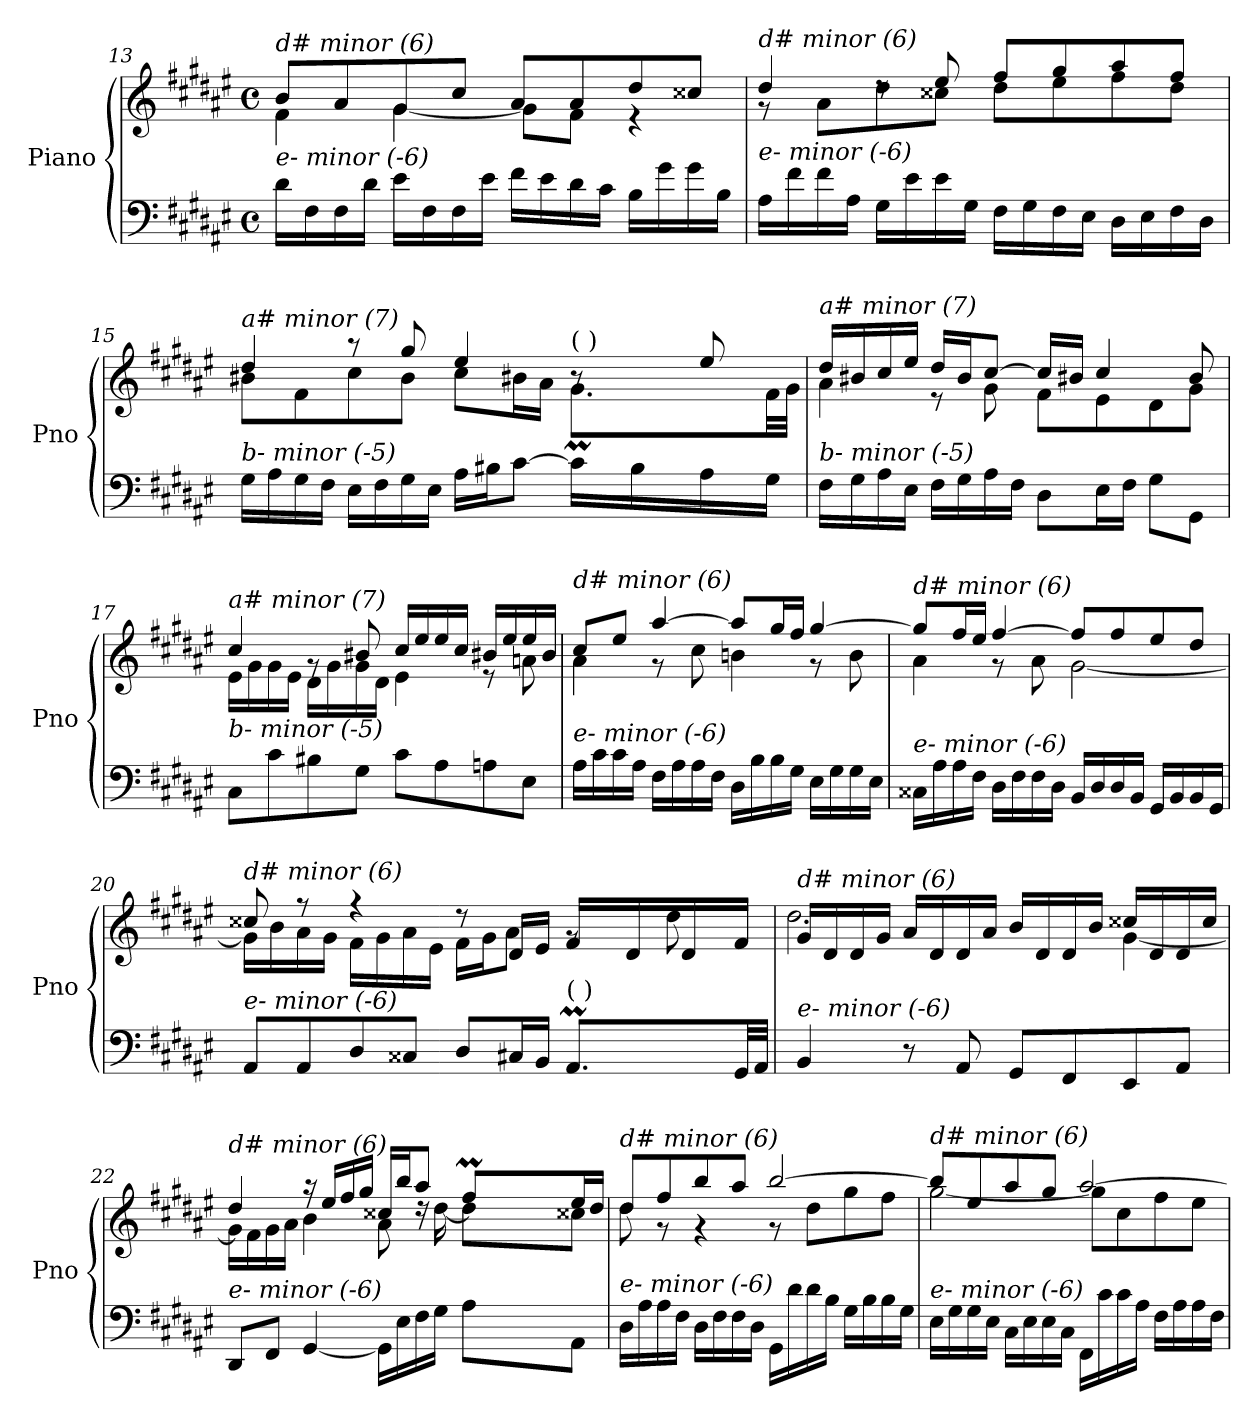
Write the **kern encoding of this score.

**kern	**kern
*part1	*part1
*staff2	*staff1
*I"Piano	*
*I'Pno	*
!!LO:LB:g=z
*clefF4	*clefG2
*k[f#c#g#d#a#e#]	*k[f#c#g#d#a#e#]
*M4/4	*M4/4
*met(c)	*met(c)
=13	=13
*	*^
!	!LO:TX:i:t=d# minor (6)	!
!LO:TX:i:t=e- minor (-6)	!	!
16d#\LL	8b/L	4f#\
16F#\	.	.
16F#\	8a#/	.
16d#\JJ	.	.
16e#\LL	8g#/	[4g#\
16F#\	.	.
16F#\	8cc#/J	.
16e#\JJ	.	.
16f#\LL	8a#/L	8g#\L]
16e#\	.	.
16d#\	8a#/	8f#\J
16c#\JJ	.	.
16B\LL	8dd#/	4r
16g#\	.	.
16g#\	8cc##X/J	.
16B\JJ	.	.
=14	=14	=14
!	!LO:TX:i:t=d# minor (6)	!
!LO:TX:i:t=e- minor (-6)	!	!
16A#\LL	4dd#/	8r
16f#\	.	.
16f#\	.	8a#\L
16A#\JJ	.	.
16G#\LL	8rdd	8dd#\
16e#\	.	.
16e#\	8ee#/	8cc##X\J
16G#\JJ	.	.
16F#\LL	8ff#/L	8dd#\L
16G#\	.	.
16F#\	8gg#/	8ee#\
16E#\JJ	.	.
16D#\LL	8aa#/	8ff#\
16E#\	.	.
16F#\	8ff#/J	8dd#\J
16D#\JJ	.	.
!!LO:LB:g=z
=15	=15	=15
*^	*	*^
!	!	!LO:TX:i:t=a# minor (7)	!	!
!LO:TX:i:t=b- minor (-5)	!	!	!	!
2.ryy	16G#\LL	4dd#/	8b#X\L	2.ryy
.	16A#\	.	.	.
.	16G#\	.	8f#\	.
.	16F#\JJ	.	.	.
.	16E#\LL	8r	8cc#\	.
.	16F#\	.	.	.
.	16G#\	8gg#/	8b#\J	.
.	16E#\JJ	.	.	.
.	16A#\LL	4ee#/	8cc#\L	.
.	16B#X\J	.	.	.
.	[8c#\J	.	16b#X\L	.
.	.	.	16a#\JJ	.
*	*	*	*	*Xtuplet
!	!	!LO:TX:a:t=(   )	!	!
8.ryy	16c#\LL]	8r	8.g#M\L	128%3a#yy
.	.	.	.	128%3g#yy
.	.	.	.	128%3a#yy
.	16B#\	.	.	.
.	.	.	.	128%3g#yy
.	.	.	.	128%3a#yy
.	.	.	.	128%3g#yy
.	16A#\	8ee#/	.	.
.	.	.	.	128%3a#yy
.	.	.	.	128%3g#yy
16ryy	16G#\JJ	.	32f#\LL	16ryy
.	.	.	32g#\JJJ	.
*v	*v	*	*	*
*	*	*v	*v
!!LO:LB:g=z
=16	=16	=16
!	!LO:TX:i:t=a# minor (7)	!
!LO:TX:i:t=b- minor (-5)	!	!
16F#\LL	16dd#/LL	4a#\
16G#\	16b#X/	.
16A#\	16cc#/	.
16E#\JJ	16ee#/JJ	.
16F#\LL	16dd#/LL	8r
16G#\	16b#/J	.
16A#\	[8cc#/J	8g#\
16F#\JJ	.	.
8D#\L	16cc#/LL]	8f#\L
.	16b#X/JJ	.
16E#\L	4cc#/	8e#\
16F#\JJ	.	.
8G#\L	.	8d#\
8GG#\J	8b#/	8g#\J
=17	=17	=17
!	!LO:TX:i:t=a# minor (7)	!
!LO:TX:i:t=b- minor (-5)	!	!
8C#\L	4cc#/	16e#\LL
.	.	16g#\
8c#\	.	16g#\
.	.	16e#\JJ
8B#X\	8rg	16d#\LL
.	.	16g#\
8G#\J	8b#X/	16g#\
.	.	16d#\JJ
8c#\L	16cc#/LL	4e#\
.	16ee#/	.
8A#\	16ee#/	.
.	16cc#/JJ	.
8Ani\	16b#X/LL	8r
.	16ee#/	.
8E#\J	16ee#/	8ani\
.	16b#/JJ	.
!!LO:PB:g=z	!!
=18	=18	=18
!	!LO:TX:i:t=d# minor (6)	!
!LO:TX:i:t=e- minor (-6)	!	!
16A#\LL	8cc#/L	4a#\
16c#\	.	.
16c#\	8ee#/J	.
16A#\JJ	.	.
16F#\LL	[4aa#/	8r
16A#\	.	.
16A#\	.	8cc#\
16F#\JJ	.	.
16D#\LL	8aa#/L]	4bn\
16B\	.	.
16B\	16gg#/L	.
16G#\JJ	16ff#/JJ	.
16E#\LL	[4gg#/	8r
16G#\	.	.
16G#\	.	8b\
16E#\JJ	.	.
!!LO:LB:g=z	!!
=19	=19	=19
!	!LO:TX:i:t=d# minor (6)	!
!LO:TX:i:t=e- minor (-6)	!	!
16C##X\LL	8gg#/L]	4a#\
16A#\	.	.
16A#\	16ff#/L	.
16F#\JJ	16ee#/JJ	.
16D#\LL	[4ff#/	8r
16F#\	.	.
16F#\	.	8a#\
16D#\JJ	.	.
16BB/LL	8ff#/L]	[2g#\
16D#/	.	.
16D#/	8ff#/	.
16BB/JJ	.	.
16GG#/LL	8ee#/	.
16BB/	.	.
16BB/	8dd#/J	.
16GG#/JJ	.	.
=20	=20	=20
*^	*	*^
!	!	!LO:TX:i:t=d# minor (6)	!	!
!LO:TX:i:t=e- minor (-6)	!	!	!	!
8AA#/L	2.ryy	8cc##X/	16g#\LL]	2.ryy
.	.	.	16b\	.
8AA#/	.	8r	16a#\	.
.	.	.	16g#\JJ	.
8D#/	.	4r	16f#\LL	.
.	.	.	16g#\	.
8C##X/J	.	.	16a#\	.
.	.	.	16e#\JJ	.
8D#/L	.	8r	16f#\LL	.
.	.	.	16g#\J	.
16C#X/L	.	16d#/LL	8a#\J	.
16BB/JJ	.	16e#/JJ	.	.
*	*Xtuplet	*	*	*
!LO:TX:a:t=(   )	!	!	!	!
8.AA#m/L	128%3BByy	16f#/LL	8rg	8.ryy
.	128%3AA#yy	.	.	.
.	128%3BByy	.	.	.
.	.	16d#/	.	.
.	128%3AA#yy	.	.	.
.	128%3BByy	.	.	.
.	128%3AA#yy	.	.	.
.	.	16d#/	8dd#\	.
.	128%3BByy	.	.	.
.	128%3AA#yy	.	.	.
32GG#/LL	16ryy	16f#/JJ	.	16ryy
32AA#/JJJ	.	.	.	.
*v	*v	*	*	*
*	*	*v	*v
!!LO:LB:g=z
=21	=21	=21
!	!LO:TX:i:t=d# minor (6)	!
!LO:TX:i:t=e- minor (-6)	!	!
4BB/	16g#/LL	2.dd#\
.	16d#/	.
.	16d#/	.
.	16g#/JJ	.
8r	16a#/LL	.
.	16d#/	.
8AA#/	16d#/	.
.	16a#/JJ	.
8GG#/L	16b/LL	.
.	16d#/	.
8FF#/	16d#/	.
.	16b/JJ	.
8EE#/	16cc##X/LL	[4g#\
.	16d#/	.
8AA#/J	16d#/	.
.	16cc##/JJ	.
!!LO:LB:g=z
=22	=22	=22
*^	*	*^
!	!	!LO:TX:i:t=d# minor (6)	!	!
!LO:TX:i:t=e- minor (-6)	!	!	!	!
2.ryy	8DD#/L	4dd#/	16g#\LL]	2.ryy
.	.	.	16f#\	.
.	8FF#/J	.	16g#\	.
.	.	.	16a#\JJ	.
.	[4GG#/	16r	4b\	.
.	.	16ee#/LL	.	.
.	.	16ff#/	.	.
.	.	16gg#/JJ	.	.
.	16GG#\LL]	16cc##X/LL	8a#\	.
.	16E#\	16bb/J	.	.
.	16F#\	8aa#/J	16rdd	.
.	16G#\JJ	.	[16dd#\	.
8ryy	8A#\L	8ff#M/L	8dd#\L]	48gg#yy
.	.	.	.	48ff#yy
.	.	.	.	48gg#yy
.	.	.	.	48ff#yy
.	.	.	.	48gg#yy
.	.	.	.	48ff#yy
8ryy	8AA#\J	16ee#/L	8cc##X\J	8ryy
.	.	16dd#/JJ	.	.
*v	*v	*	*	*
*	*	*v	*v
=23	=23	=23
!	!LO:TX:i:t=d# minor (6)	!
!LO:TX:i:t=e- minor (-6)	!	!
16D#\LL	8dd#/L	8dd#\
16A#\	.	.
16A#\	8ff#/	8r
16F#\JJ	.	.
16D#\LL	8bb/	4r
16F#\	.	.
16F#\	8aa#/J	.
16D#\JJ	.	.
16GG#/LL	[2bb/	8r
16d#\	.	.
16d#\	.	8dd#\L
16B\JJ	.	.
16G#\LL	.	8gg#\
16B\	.	.
16B\	.	8ff#\J
16G#\JJ	.	.
!!LO:LB:g=z	!!
=24	=24	=24
!	!LO:TX:i:t=d# minor (6)	!
!LO:TX:i:t=e- minor (-6)	!	!
16E#\LL	8bb/L]	[2gg#\
16G#\	.	.
16G#\	8ee#/	.
16E#\JJ	.	.
16C#\LL	8aa#/	.
16E#\	.	.
16E#\	8gg#/J	.
16C#\JJ	.	.
16FF#/LL	[2aa#/	8gg#\L]
16c#\	.	.
16c#\	.	8cc#\
16A#\JJ	.	.
16F#\LL	.	8ff#\
16A#\	.	.
16A#\	.	8ee#\J
16F#\JJ	.	.
*	*v	*v
=	=
*-	*-
